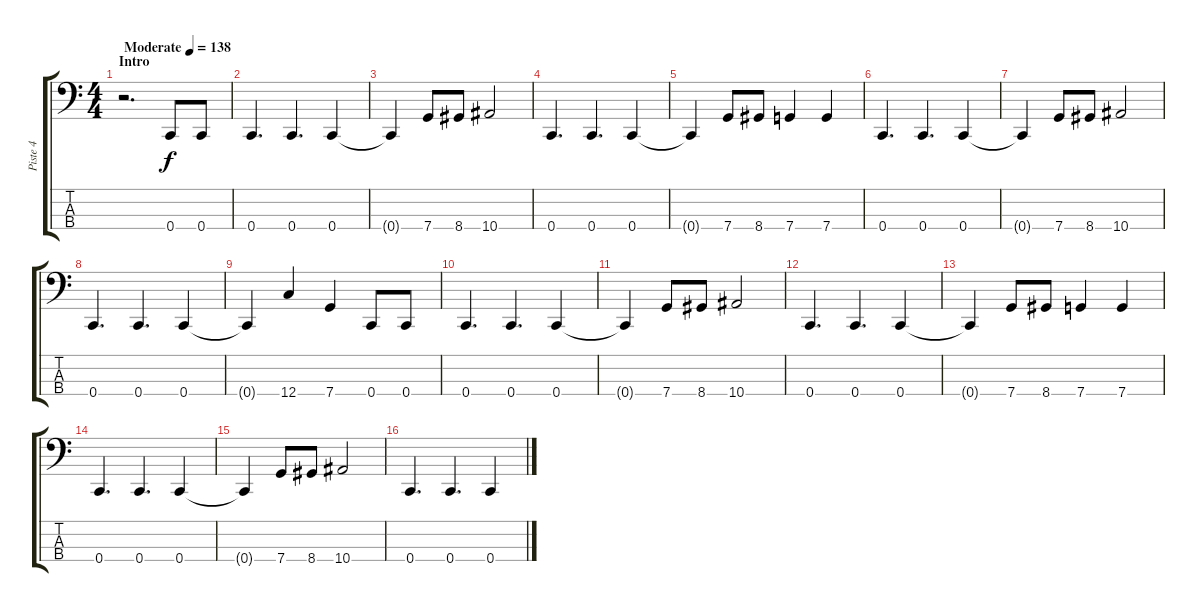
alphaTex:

\track ("Piste 4" "Piste 4") {instrument electricbassfinger}
\staff {score tabs}
\tuning (F2 C2 G1 C1) {hide}
\ts (4 4)
\section ("" "Intro")
\tempo (138 "Moderate")
\clef f4
\ks c
r.2{d dy f instrument electricbassfinger} 0.4.8 0.4.8 |
0.4.4{d} 0.4.4{d} 0.4.4 |
0.4{t}.4 7.4.8 8.4.8 10.4.2 |
0.4.4{d} 0.4.4{d} 0.4.4 |
0.4{t}.4 7.4.8 8.4.8 7.4.4 7.4.4 |
0.4.4{d} 0.4.4{d} 0.4.4 |
0.4{t}.4 7.4.8 8.4.8 10.4.2 |
0.4.4{d} 0.4.4{d} 0.4.4 |
0.4{t}.4 12.4.4 7.4.4 0.4.8 0.4.8 |
0.4.4{d} 0.4.4{d} 0.4.4 |
0.4{t}.4 7.4.8 8.4.8 10.4.2 |
0.4.4{d} 0.4.4{d} 0.4.4 |
0.4{t}.4 7.4.8 8.4.8 7.4.4 7.4.4 |
0.4.4{d} 0.4.4{d} 0.4.4 |
0.4{t}.4 7.4.8 8.4.8 10.4.2 |
0.4.4{d} 0.4.4{d} 0.4.4
